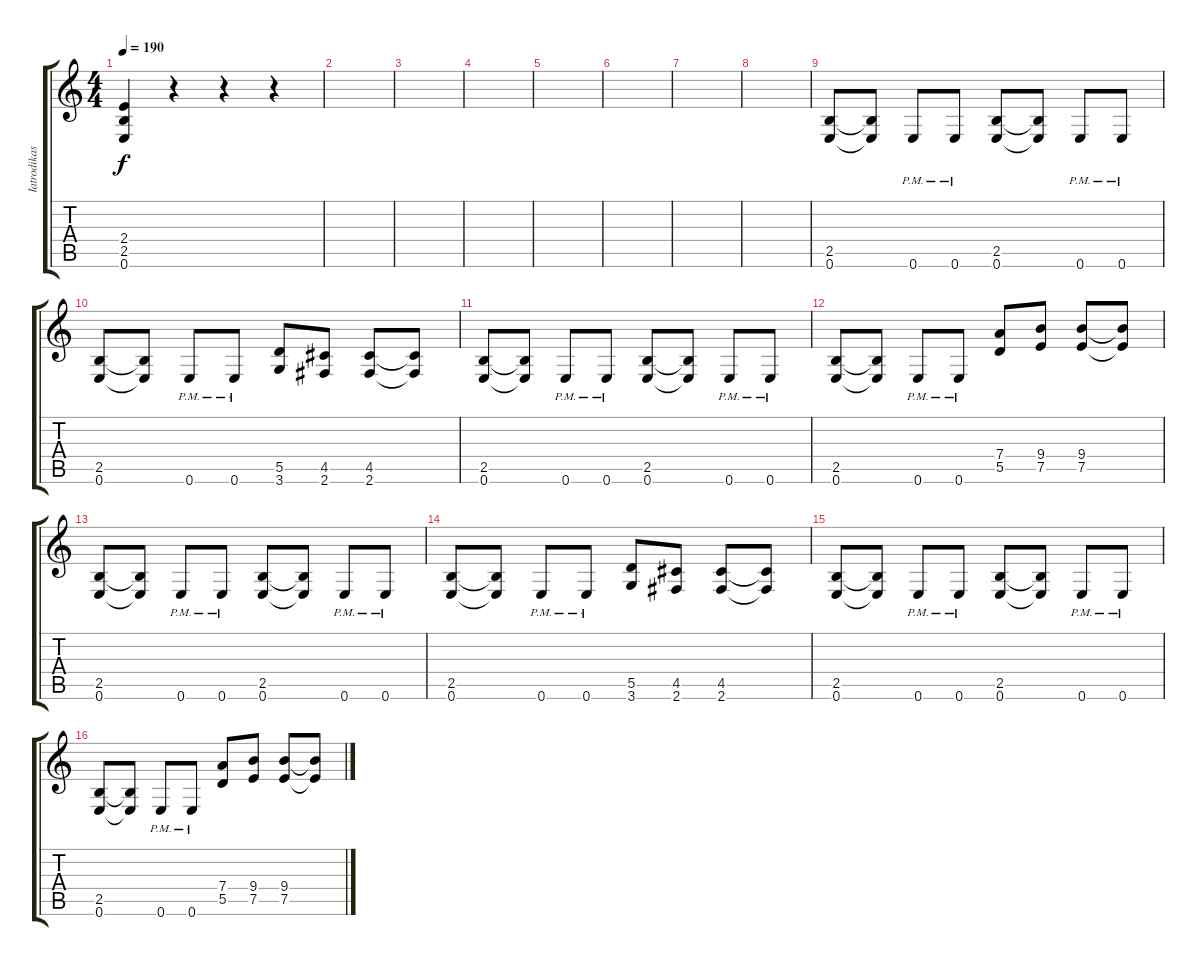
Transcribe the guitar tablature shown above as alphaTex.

\track ("Iatrodikastis" "Iatrodikas") {instrument distortionguitar}
\staff {score tabs}
\tuning (E4 B3 G3 D3 A2 E2) {hide}
\ts (4 4)
\tempo 190
\clef g2
\ks c
(2.4 2.5 0.6).4{dy f} r.4 r.4 r.4 |
|
|
|
|
|
|
|
(2.5 0.6).8 (2.5{t} 0.6{t}).8 0.6{pm}.8 0.6{pm}.8 (2.5 0.6).8 (2.5{t} 0.6{t}).8 0.6{pm}.8 0.6{pm}.8 |
(2.5 0.6).8 (2.5{t} 0.6{t}).8 0.6{pm}.8 0.6{pm}.8 (5.5 3.6).8 (4.5 2.6).8 (4.5 2.6).8 (4.5{t} 2.6{t}).8 |
(2.5 0.6).8 (2.5{t} 0.6{t}).8 0.6{pm}.8 0.6{pm}.8 (2.5 0.6).8 (2.5{t} 0.6{t}).8 0.6{pm}.8 0.6{pm}.8 |
(2.5 0.6).8 (2.5{t} 0.6{t}).8 0.6{pm}.8 0.6{pm}.8 (7.4 5.5).8 (9.4 7.5).8 (9.4 7.5).8 (9.4{t} 7.5{t}).8 |
(2.5 0.6).8 (2.5{t} 0.6{t}).8 0.6{pm}.8 0.6{pm}.8 (2.5 0.6).8 (2.5{t} 0.6{t}).8 0.6{pm}.8 0.6{pm}.8 |
(2.5 0.6).8 (2.5{t} 0.6{t}).8 0.6{pm}.8 0.6{pm}.8 (5.5 3.6).8 (4.5 2.6).8 (4.5 2.6).8 (4.5{t} 2.6{t}).8 |
(2.5 0.6).8 (2.5{t} 0.6{t}).8 0.6{pm}.8 0.6{pm}.8 (2.5 0.6).8 (2.5{t} 0.6{t}).8 0.6{pm}.8 0.6{pm}.8 |
(2.5 0.6).8 (2.5{t} 0.6{t}).8 0.6{pm}.8 0.6{pm}.8 (7.4 5.5).8 (9.4 7.5).8 (9.4 7.5).8 (9.4{t} 7.5{t}).8
